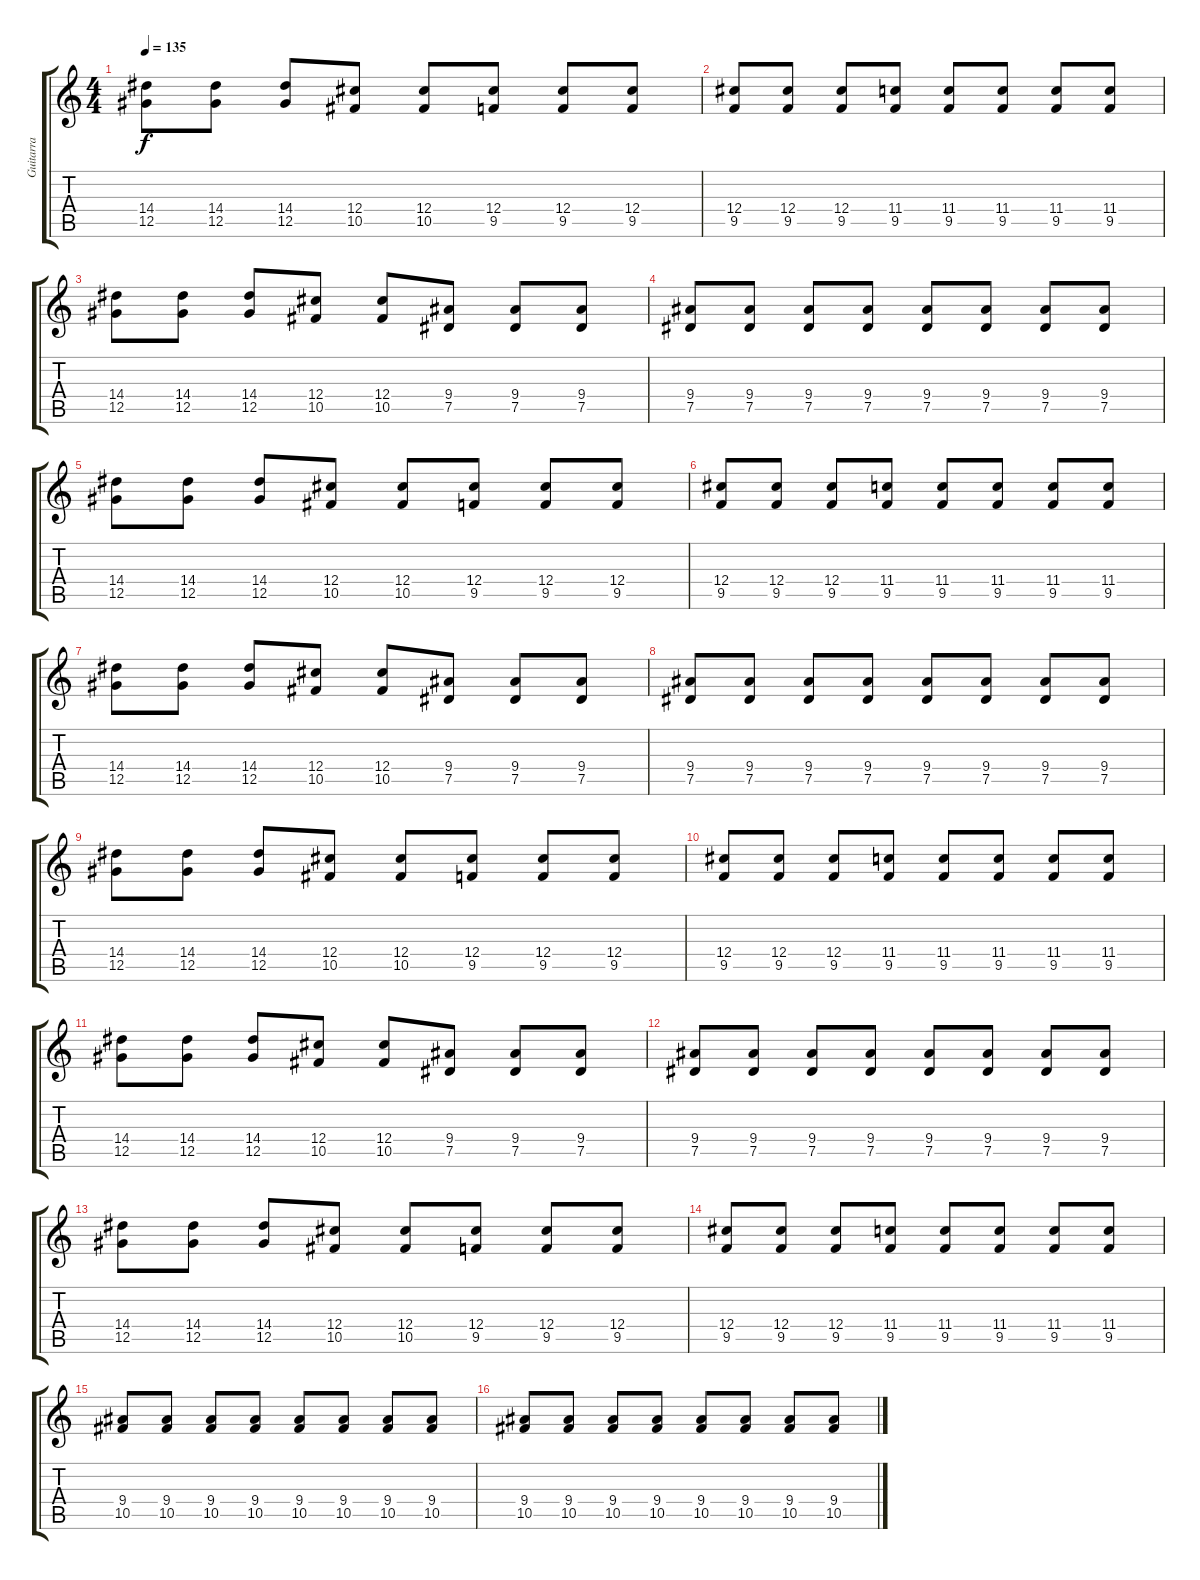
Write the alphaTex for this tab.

\track ("Guitarra" "Guitarra") {instrument distortionguitar}
\staff {score tabs}
\tuning (Eb4 Bb3 Gb3 Db3 Ab2 Eb2) {hide}
\ts (4 4)
\tempo 135
\clef g2
\ks c
(14.4 12.5).8{dy f} (14.4 12.5).8 (14.4 12.5).8 (12.4 10.5).8 (12.4 10.5).8 (12.4 9.5).8 (12.4 9.5).8 (12.4 9.5).8 |
(12.4 9.5).8 (12.4 9.5).8 (12.4 9.5).8 (11.4 9.5).8 (11.4 9.5).8 (11.4 9.5).8 (11.4 9.5).8 (11.4 9.5).8 |
(14.4 12.5).8 (14.4 12.5).8 (14.4 12.5).8 (12.4 10.5).8 (12.4 10.5).8 (9.4 7.5).8 (9.4 7.5).8 (9.4 7.5).8 |
(9.4 7.5).8 (9.4 7.5).8 (9.4 7.5).8 (9.4 7.5).8 (9.4 7.5).8 (9.4 7.5).8 (9.4 7.5).8 (9.4 7.5).8 |
(14.4 12.5).8 (14.4 12.5).8 (14.4 12.5).8 (12.4 10.5).8 (12.4 10.5).8 (12.4 9.5).8 (12.4 9.5).8 (12.4 9.5).8 |
(12.4 9.5).8 (12.4 9.5).8 (12.4 9.5).8 (11.4 9.5).8 (11.4 9.5).8 (11.4 9.5).8 (11.4 9.5).8 (11.4 9.5).8 |
(14.4 12.5).8 (14.4 12.5).8 (14.4 12.5).8 (12.4 10.5).8 (12.4 10.5).8 (9.4 7.5).8 (9.4 7.5).8 (9.4 7.5).8 |
(9.4 7.5).8 (9.4 7.5).8 (9.4 7.5).8 (9.4 7.5).8 (9.4 7.5).8 (9.4 7.5).8 (9.4 7.5).8 (9.4 7.5).8 |
(14.4 12.5).8 (14.4 12.5).8 (14.4 12.5).8 (12.4 10.5).8 (12.4 10.5).8 (12.4 9.5).8 (12.4 9.5).8 (12.4 9.5).8 |
(12.4 9.5).8 (12.4 9.5).8 (12.4 9.5).8 (11.4 9.5).8 (11.4 9.5).8 (11.4 9.5).8 (11.4 9.5).8 (11.4 9.5).8 |
(14.4 12.5).8 (14.4 12.5).8 (14.4 12.5).8 (12.4 10.5).8 (12.4 10.5).8 (9.4 7.5).8 (9.4 7.5).8 (9.4 7.5).8 |
(9.4 7.5).8 (9.4 7.5).8 (9.4 7.5).8 (9.4 7.5).8 (9.4 7.5).8 (9.4 7.5).8 (9.4 7.5).8 (9.4 7.5).8 |
(14.4 12.5).8 (14.4 12.5).8 (14.4 12.5).8 (12.4 10.5).8 (12.4 10.5).8 (12.4 9.5).8 (12.4 9.5).8 (12.4 9.5).8 |
(12.4 9.5).8 (12.4 9.5).8 (12.4 9.5).8 (11.4 9.5).8 (11.4 9.5).8 (11.4 9.5).8 (11.4 9.5).8 (11.4 9.5).8 |
(9.4 10.5).8 (9.4 10.5).8 (9.4 10.5).8 (9.4 10.5).8 (9.4 10.5).8 (9.4 10.5).8 (9.4 10.5).8 (9.4 10.5).8 |
(9.4 10.5).8 (9.4 10.5).8 (9.4 10.5).8 (9.4 10.5).8 (9.4 10.5).8 (9.4 10.5).8 (9.4 10.5).8 (9.4 10.5).8
